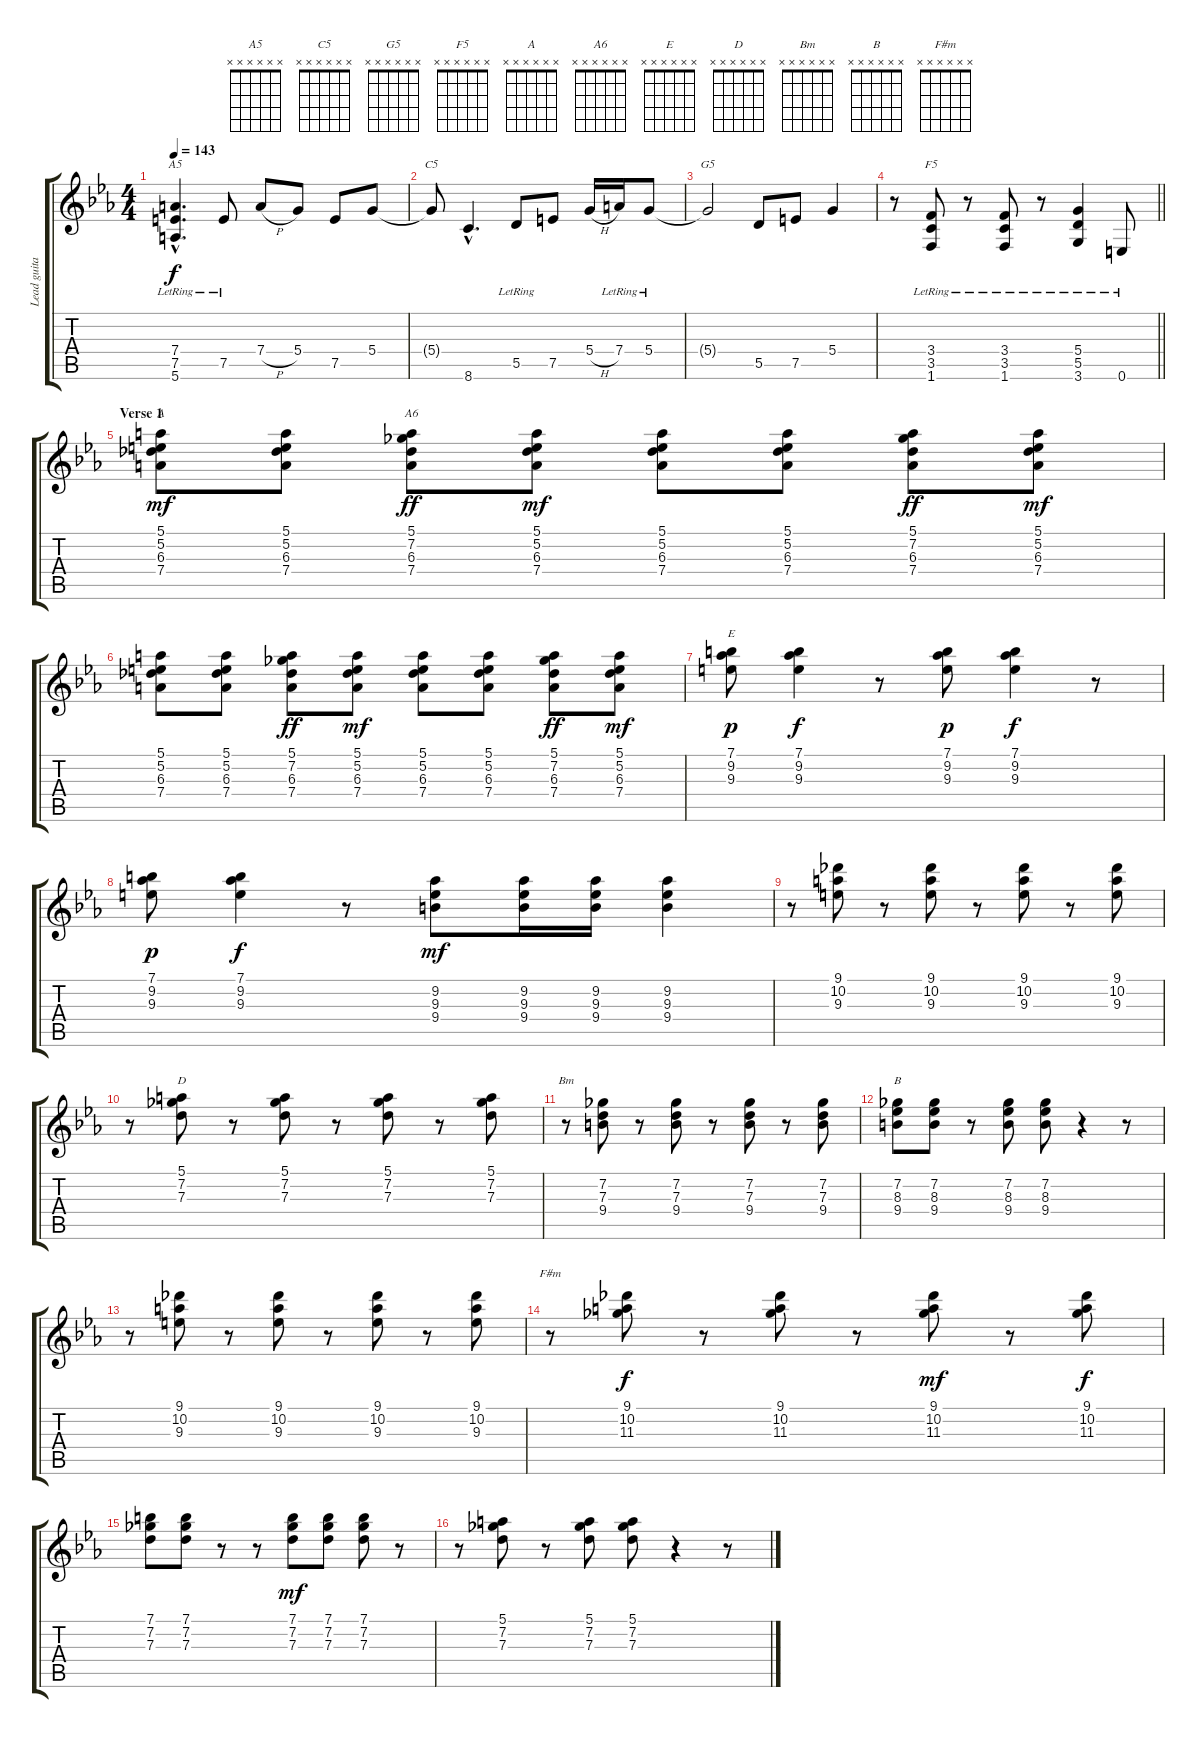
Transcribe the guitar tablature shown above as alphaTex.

\track ("Lead guitar - Davy Johnstone" "Lead guita") {instrument distortionguitar}
\staff {score tabs}
\tuning (E4 B3 G3 D3 A2 E2) {hide}
\chord ("A5" x x x x x x)
\chord ("C5" x x x x x x)
\chord ("G5" x x x x x x)
\chord ("F5" x x x x x x)
\chord ("A" x x x x x x)
\chord ("A6" x x x x x x)
\chord ("E" x x x x x x)
\chord ("D" x x x x x x)
\chord ("Bm" x x x x x x)
\chord ("B" x x x x x x)
\chord ("F#m" x x x x x x)
\ts (4 4)
\tempo 143
\clef g2
\ks cminor
(7.4{hac lr} 7.5{hac lr} 5.6{hac lr}).4{d ch "A5" dy f} 7.5{lr}.8 7.4{h}.8 5.4.8 7.5.8 5.4.8 |
5.4{t}.8{ch "C5"} 8.6{hac}.4{d} 5.5{lr}.8 7.5.8 5.4{h}.16 7.4{lr}.16 5.4{lr}.8 |
5.4{t}.2{ch "G5"} 5.5.8 7.5.8 5.4.4 |
\barLineRight lightlight
r.8 (3.4{lr} 3.5{lr} 1.6{lr}).8{ch "F5"} r.8 (3.4{lr} 3.5{lr} 1.6{lr}).8 r.8 (5.4{lr} 5.5{lr} 3.6{lr}).4 0.6{lr}.8 |
\section ("" "Verse 1")
(5.1 5.2 6.3 7.4).8{ch "A" dy mf volume 8} (5.1 5.2 6.3 7.4).8 (5.1 7.2 6.3 7.4).8{ch "A6" dy ff} (5.1 5.2 6.3 7.4).8{dy mf} (5.1 5.2 6.3 7.4).8 (5.1 5.2 6.3 7.4).8 (5.1 7.2 6.3 7.4).8{dy ff} (5.1 5.2 6.3 7.4).8{dy mf} |
(5.1 5.2 6.3 7.4).8 (5.1 5.2 6.3 7.4).8 (5.1 7.2 6.3 7.4).8{dy ff} (5.1 5.2 6.3 7.4).8{dy mf} (5.1 5.2 6.3 7.4).8 (5.1 5.2 6.3 7.4).8 (5.1 7.2 6.3 7.4).8{dy ff} (5.1 5.2 6.3 7.4).8{dy mf} |
(7.1 9.2 9.3).8{ch "E" dy p} (7.1 9.2 9.3).4{dy f} r.8 (7.1 9.2 9.3).8{dy p} (7.1 9.2 9.3).4{dy f} r.8 |
(7.1 9.2 9.3).8{dy p} (7.1 9.2 9.3).4{dy f} r.8 (9.2 9.3 9.4).8{dy mf} (9.2 9.3 9.4).16 (9.2 9.3 9.4).16 (9.2 9.3 9.4).4 |
r.8 (9.1 10.2 9.3).8 r.8 (9.1 10.2 9.3).8 r.8 (9.1 10.2 9.3).8 r.8 (9.1 10.2 9.3).8 |
r.8 (5.1 7.2 7.3).8{ch "D"} r.8 (5.1 7.2 7.3).8 r.8 (5.1 7.2 7.3).8 r.8 (5.1 7.2 7.3).8 |
r.8{ch "Bm"} (7.2 7.3 9.4).8 r.8 (7.2 7.3 9.4).8 r.8 (7.2 7.3 9.4).8 r.8 (7.2 7.3 9.4).8 |
(7.2 8.3 9.4).8{ch "B"} (7.2 8.3 9.4).8 r.8 (7.2 8.3 9.4).8 (7.2 8.3 9.4).8 r.4 r.8 |
r.8 (9.1 10.2 9.3).8 r.8 (9.1 10.2 9.3).8 r.8 (9.1 10.2 9.3).8 r.8 (9.1 10.2 9.3).8 |
r.8{ch "F#m"} (9.1 10.2 11.3).8{dy f} r.8 (9.1 10.2 11.3).8 r.8 (9.1 10.2 11.3).8{dy mf} r.8 (9.1 10.2 11.3).8{dy f} |
(7.1 7.2 7.3).8 (7.1 7.2 7.3).8 r.8 r.8 (7.1 7.2 7.3).8{dy mf} (7.1 7.2 7.3).8 (7.1 7.2 7.3).8 r.8 |
r.8 (5.1 7.2 7.3).8 r.8 (5.1 7.2 7.3).8 (5.1 7.2 7.3).8 r.4 r.8
